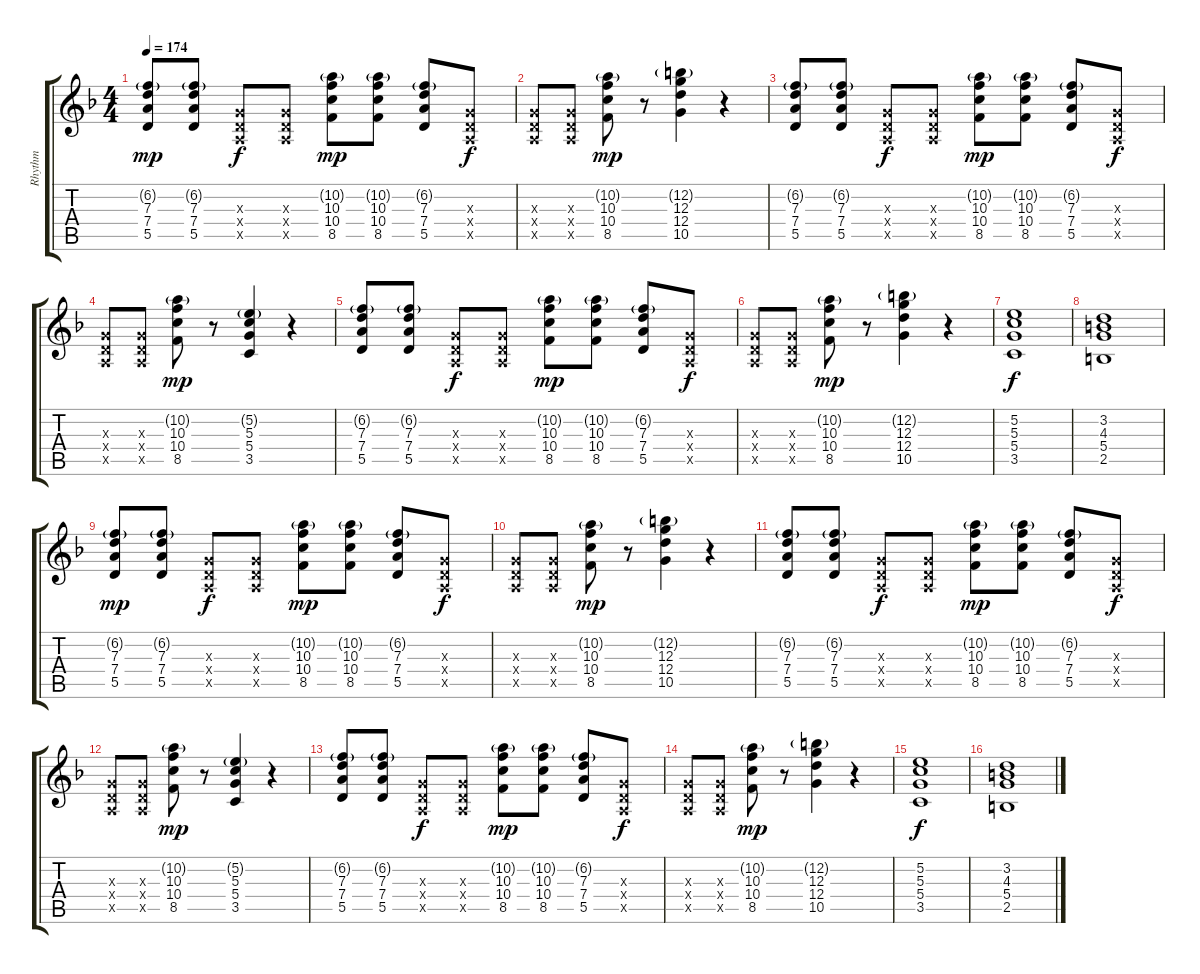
\track ("Rhythm" "Rhythm") {instrument overdrivenguitar}
\staff {score tabs}
\tuning (E4 B3 G3 D3 A2 E2) {hide}
\ts (4 4)
\tempo 174
\clef g2
\ks dminor
(6.2{g} 7.3 7.4 5.5).8{dy mp instrument overdrivenguitar} (6.2{g} 7.3 7.4 5.5).8 (0.3{x} 0.4{x} 0.5{x}).8{dy f} (0.3{x} 0.4{x} 0.5{x}).8 (10.2{g} 10.3 10.4 8.5).8{dy mp} (10.2{g} 10.3 10.4 8.5).8 (6.2{g} 7.3 7.4 5.5).8 (0.3{x} 0.4{x} 0.5{x}).8{dy f} |
(0.3{x} 0.4{x} 0.5{x}).8 (0.3{x} 0.4{x} 0.5{x}).8 (10.2{g} 10.3 10.4 8.5).8{dy mp} r.8 (12.2{g} 12.3 12.4 10.5).4 r.4 |
(6.2{g} 7.3 7.4 5.5).8 (6.2{g} 7.3 7.4 5.5).8 (0.3{x} 0.4{x} 0.5{x}).8{dy f} (0.3{x} 0.4{x} 0.5{x}).8 (10.2{g} 10.3 10.4 8.5).8{dy mp} (10.2{g} 10.3 10.4 8.5).8 (6.2{g} 7.3 7.4 5.5).8 (0.3{x} 0.4{x} 0.5{x}).8{dy f} |
(0.3{x} 0.4{x} 0.5{x}).8 (0.3{x} 0.4{x} 0.5{x}).8 (10.2{g} 10.3 10.4 8.5).8{dy mp} r.8 (5.2{g} 5.3 5.4 3.5).4 r.4 |
(6.2{g} 7.3 7.4 5.5).8 (6.2{g} 7.3 7.4 5.5).8 (0.3{x} 0.4{x} 0.5{x}).8{dy f} (0.3{x} 0.4{x} 0.5{x}).8 (10.2{g} 10.3 10.4 8.5).8{dy mp} (10.2{g} 10.3 10.4 8.5).8 (6.2{g} 7.3 7.4 5.5).8 (0.3{x} 0.4{x} 0.5{x}).8{dy f} |
(0.3{x} 0.4{x} 0.5{x}).8 (0.3{x} 0.4{x} 0.5{x}).8 (10.2{g} 10.3 10.4 8.5).8{dy mp} r.8 (12.2{g} 12.3 12.4 10.5).4 r.4 |
(5.2 5.3 5.4 3.5).1{dy f} |
(3.2 4.3 5.4 2.5).1 |
(6.2{g} 7.3 7.4 5.5).8{dy mp} (6.2{g} 7.3 7.4 5.5).8 (0.3{x} 0.4{x} 0.5{x}).8{dy f} (0.3{x} 0.4{x} 0.5{x}).8 (10.2{g} 10.3 10.4 8.5).8{dy mp} (10.2{g} 10.3 10.4 8.5).8 (6.2{g} 7.3 7.4 5.5).8 (0.3{x} 0.4{x} 0.5{x}).8{dy f} |
(0.3{x} 0.4{x} 0.5{x}).8 (0.3{x} 0.4{x} 0.5{x}).8 (10.2{g} 10.3 10.4 8.5).8{dy mp} r.8 (12.2{g} 12.3 12.4 10.5).4 r.4 |
(6.2{g} 7.3 7.4 5.5).8 (6.2{g} 7.3 7.4 5.5).8 (0.3{x} 0.4{x} 0.5{x}).8{dy f} (0.3{x} 0.4{x} 0.5{x}).8 (10.2{g} 10.3 10.4 8.5).8{dy mp} (10.2{g} 10.3 10.4 8.5).8 (6.2{g} 7.3 7.4 5.5).8 (0.3{x} 0.4{x} 0.5{x}).8{dy f} |
(0.3{x} 0.4{x} 0.5{x}).8 (0.3{x} 0.4{x} 0.5{x}).8 (10.2{g} 10.3 10.4 8.5).8{dy mp} r.8 (5.2{g} 5.3 5.4 3.5).4 r.4 |
(6.2{g} 7.3 7.4 5.5).8 (6.2{g} 7.3 7.4 5.5).8 (0.3{x} 0.4{x} 0.5{x}).8{dy f} (0.3{x} 0.4{x} 0.5{x}).8 (10.2{g} 10.3 10.4 8.5).8{dy mp} (10.2{g} 10.3 10.4 8.5).8 (6.2{g} 7.3 7.4 5.5).8 (0.3{x} 0.4{x} 0.5{x}).8{dy f} |
(0.3{x} 0.4{x} 0.5{x}).8 (0.3{x} 0.4{x} 0.5{x}).8 (10.2{g} 10.3 10.4 8.5).8{dy mp} r.8 (12.2{g} 12.3 12.4 10.5).4 r.4 |
(5.2 5.3 5.4 3.5).1{dy f} |
(3.2 4.3 5.4 2.5).1
